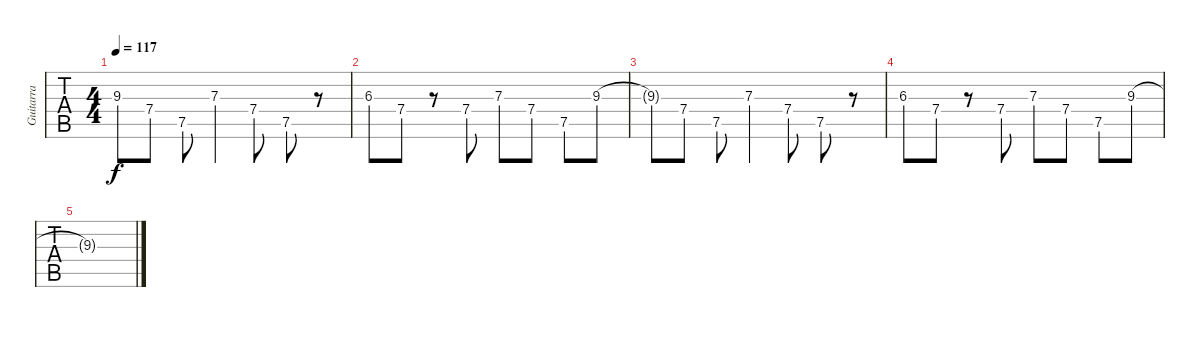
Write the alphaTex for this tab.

\track ("Guitarra" "Guitarra") {instrument electricguitarjazz}
\staff {tabs}
\tuning (D4 A3 F3 C3 G2 C2) {hide}
\ts (4 4)
\tempo 117
\clef g2
\ks c
9.3{t}.8{dy f} 7.4.8 7.5.8 7.3.4 7.4.8 7.5.8 r.8 |
6.3.8 7.4.8 r.8 7.4.8 7.3.8 7.4.8 7.5.8 9.3.8 |
9.3{t}.8 7.4.8 7.5.8 7.3.4 7.4.8 7.5.8 r.8 |
6.3.8 7.4.8 r.8 7.4.8 7.3.8 7.4.8 7.5.8 9.3.8 |
9.3{t}.1
